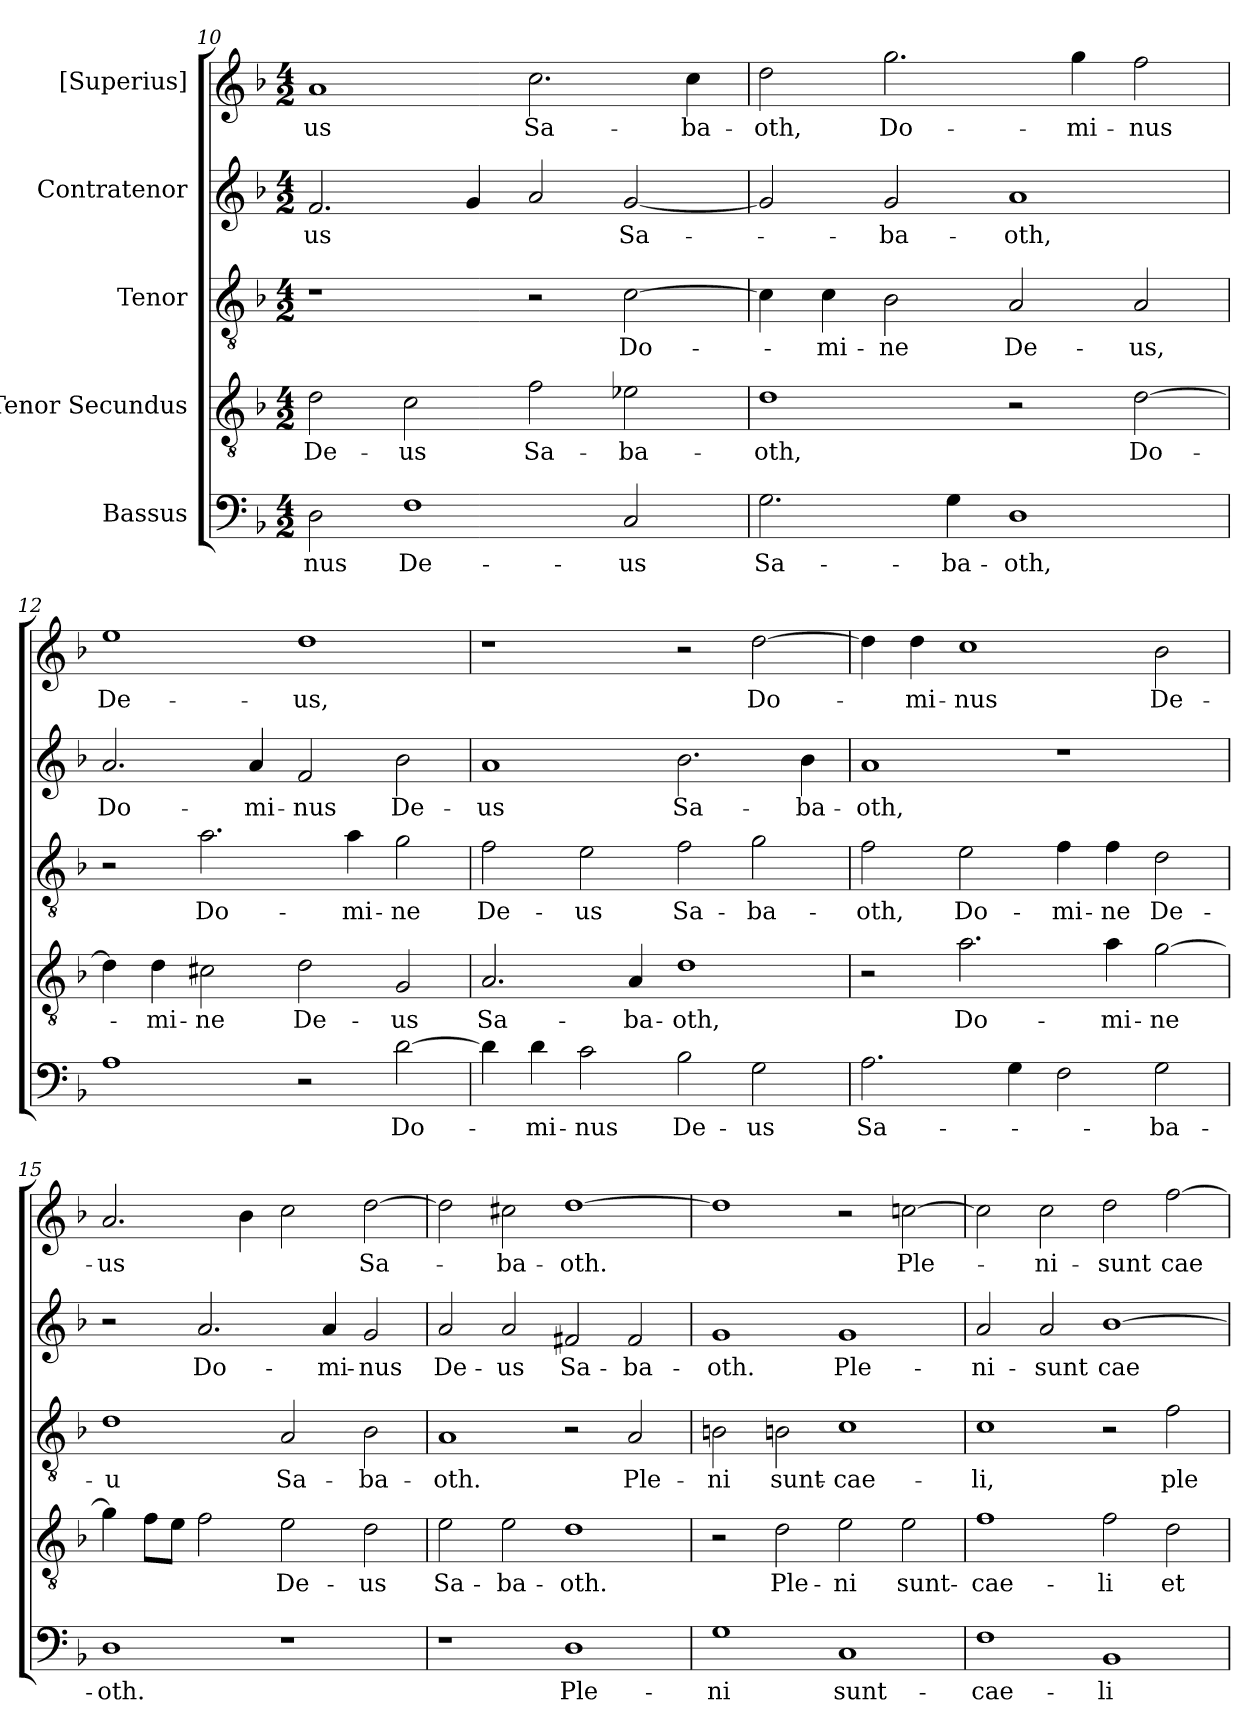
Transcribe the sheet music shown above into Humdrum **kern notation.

**kern	**text	**kern	**text	**kern	**text	**kern	**text	**kern	**text
*part5	*part5	*part4	*part4	*part3	*part3	*part2	*part2	*part1	*part1
*staff5	*staff5	*staff4	*staff4	*staff3	*staff3	*staff2	*staff2	*staff1	*staff1
*I"Bassus	*	*I"Tenor Secundus	*	*I"Tenor	*	*I"Contratenor	*	*I"[Superius]	*
*clefF4	*	*clefGv2	*	*clefGv2	*	*clefG2	*	*clefG2	*
*k[b-]	*	*k[b-]	*	*k[b-]	*	*k[b-]	*	*k[b-]	*
*M4/2	*	*M4/2	*	*M4/2	*	*M4/2	*	*M4/2	*
=10	=10	=10	=10	=10	=10	=10	=10	=10	=10
2D\	-nus	2d\	De-	1r	.	2.f/	-us	1a/	-us
1F\	De-	2c\	-us	.	.	.	.	.	.
.	.	.	.	.	.	4g/	.	.	.
.	.	2f\	Sa-	2r	.	2a/	.	2.cc\	Sa-
2C/	-us	2e-X\	-ba-	[2c\	Do-	[2g/	Sa-	.	.
.	.	.	.	.	.	.	.	4cc\	-ba-
=11	=11	=11	=11	=11	=11	=11	=11	=11	=11
2.G\	Sa-	1d\	-oth,	4c\]	.	2g/]	.	2dd\	-oth,
.	.	.	.	4c\	-mi-	.	.	.	.
.	.	.	.	2B-\	-ne	2g/	-ba-	2.gg\	Do-
4G\	-ba-	.	.	.	.	.	.	.	.
1D\	-oth,	2r	.	2A/	De-	1a/	-oth,	.	.
.	.	.	.	.	.	.	.	4gg\	-mi-
.	.	[2d\	Do-	2A/	-us,	.	.	2ff\	-nus
=12	=12	=12	=12	=12	=12	=12	=12	=12	=12
1A\	.	4d\]	.	2r	.	2.a/	Do-	1ee\	De-
.	.	4d\	-mi-	.	.	.	.	.	.
.	.	2c#X\	-ne	2.a\	Do-	.	.	.	.
.	.	.	.	.	.	4a/	-mi-	.	.
2r	.	2d\	De-	.	.	2f/	-nus	1dd\	-us,
.	.	.	.	4a\	-mi-	.	.	.	.
[2d\	Do-	2G/	-us	2g\	-ne	2b-\	De-	.	.
=13	=13	=13	=13	=13	=13	=13	=13	=13	=13
4d\]	.	2.A/	Sa-	2f\	De-	1a/	-us	1r	.
4d\	-mi-	.	.	.	.	.	.	.	.
2c\	-nus	.	.	2e\	-us	.	.	.	.
.	.	4A/	-ba-	.	.	.	.	.	.
2B-\	De-	1d\	-oth,	2f\	Sa-	2.b-\	Sa-	2r	.
2G\	-us	.	.	2g\	-ba-	.	.	[2dd\	Do-
.	.	.	.	.	.	4b-\	-ba-	.	.
=14	=14	=14	=14	=14	=14	=14	=14	=14	=14
2.A\	Sa-	2r	.	2f\	-oth,	1a/	-oth,	4dd\]	.
.	.	.	.	.	.	.	.	4dd\	-mi-
.	.	2.a\	Do-	2e\	Do-	.	.	1cc\	-nus
4G\	.	.	.	.	.	.	.	.	.
2F\	.	.	.	4f\	-mi-	1r	.	.	.
.	.	4a\	-mi-	4f\	-ne	.	.	.	.
2G\	-ba-	[2g\	-ne	2d\	De-	.	.	2b-\	De-
=15	=15	=15	=15	=15	=15	=15	=15	=15	=15
1D\	-oth.	4g\]	.	1d\	-u	2r	.	2.a/	-us
.	.	8f\L	.	.	.	.	.	.	.
.	.	8e\J	.	.	.	.	.	.	.
.	.	2f\	.	.	.	2.a/	Do-	.	.
.	.	.	.	.	.	.	.	4b-\	.
1r	.	2e\	De-	2A/	Sa-	.	.	2cc\	.
.	.	.	.	.	.	4a/	-mi-	.	.
.	.	2d\	-us	2B-\	-ba-	2g/	-nus	[2dd\	Sa-
=16	=16	=16	=16	=16	=16	=16	=16	=16	=16
1r	.	2e\	Sa-	1A/	-oth.	2a/	De-	2dd\]	.
.	.	2e\	-ba-	.	.	2a/	-us	2cc#X\	-ba-
1D\	Ple-	1d\	-oth.	2r	.	2f#X/	Sa-	[1dd\	-oth.
.	.	.	.	2A/	Ple-	2f#/	-ba-	.	.
=17	=17	=17	=17	=17	=17	=17	=17	=17	=17
1G\	-ni	2r	.	2Bn\	-ni	1g/	-oth.	1dd\]	.
.	.	2d\	Ple-	2Bn\	sunt-	.	.	.	.
1C/	sunt-	2e\	-ni	1c\	cae-	1g/	Ple-	2r	.
.	.	2e\	sunt-	.	.	.	.	[2ccn\	Ple-
=18	=18	=18	=18	=18	=18	=18	=18	=18	=18
1F\	cae-	1f\	cae-	1c\	-li,	2a/	-ni-	2cc\]	.
.	.	.	.	.	.	2a/	-sunt	2cc\	-ni-
1BB-/	-li	2f\	-li	2r	.	[1b-\	cae-	2dd\	-sunt
.	.	2d\	et-	2f\	ple-	.	.	[2ff\	cae-
=	=	=	=	=	=	=	=	=	=
*-	*-	*-	*-	*-	*-	*-	*-	*-	*-
